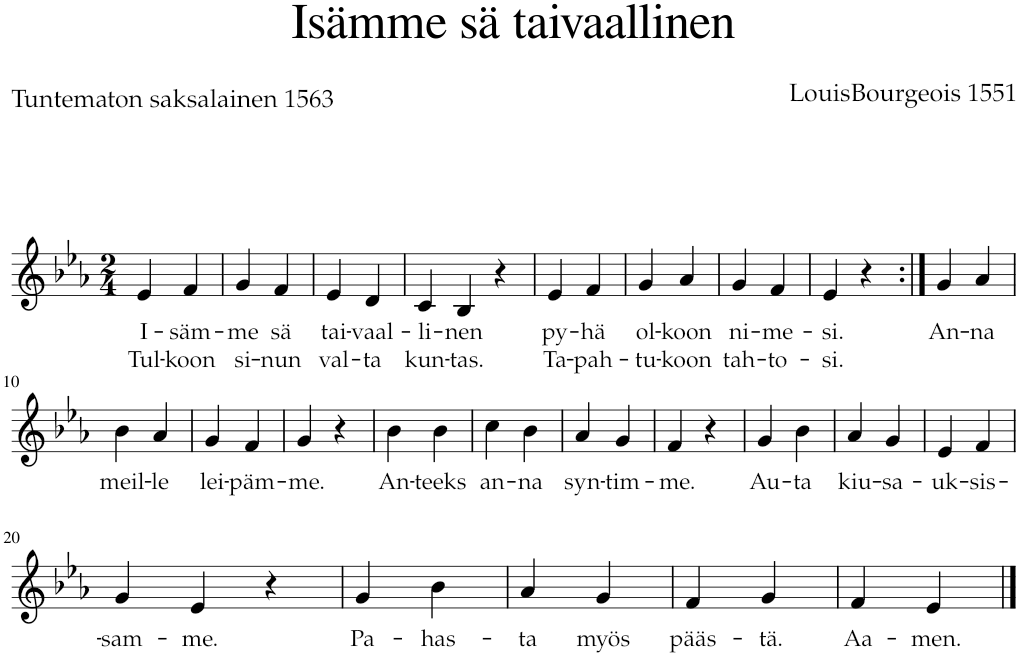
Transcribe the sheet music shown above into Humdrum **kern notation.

**kern	**text	**text
*part1	*part1	*part1
*staff1	*staff1	*staff1
*I"Piano	*	*
*I'Pno.	*	*
*clefG2	*	*
*k[b-e-a-]	*	*
*M2/4	*	*
=1	=1	=1
!	!LO:LY:b	!LO:LY:b
4e-/	I-	Tul-
!	!LO:LY:b	!LO:LY:b
4f/	-säm-	-koon
=2	=2	=2
!	!LO:LY:b	!LO:LY:b
4g/	-me	si-
!	!LO:LY:b	!LO:LY:b
4f/	sä	-nun
=3	=3	=3
!	!LO:LY:b	!LO:LY:b
4e-/	tai-	val-
!	!LO:LY:b	!LO:LY:b
4d/	-vaal-	-ta
=4	=4	=4
!	!LO:LY:b	!LO:LY:b
4c/	-li-	kun-
!	!LO:LY:b	!LO:LY:b
4B-/	-nen	-tas.
4r	.	.
=5	=5	=5
!	!LO:LY:b	!LO:LY:b
4e-/	py-	Ta-
!	!LO:LY:b	!LO:LY:b
4f/	-hä	-pah-
=6	=6	=6
!	!LO:LY:b	!LO:LY:b
4g/	ol-	-tu-
!	!LO:LY:b	!LO:LY:b
4a-/	-koon	-koon
=7	=7	=7
!	!LO:LY:b	!LO:LY:b
4g/	ni-	tah-
!	!LO:LY:b	!LO:LY:b
4f/	-me-	-to-
=8	=8	=8
!	!LO:LY:b	!LO:LY:b
4e-/	-si.	-si.
4r	.	.
=9:|!	=9:|!	=9:|!
!	!LO:LY:b	!
4g/	An-	.
!	!LO:LY:b	!
4a-/	-na	.
!!LO:LB:g=z
=10	=10	=10
!	!LO:LY:b	!
4b-\	meil-	.
!	!LO:LY:b	!
4a-/	-le	.
=11	=11	=11
!	!LO:LY:b	!
4g/	lei-	.
!	!LO:LY:b	!
4f/	-päm-	.
=12	=12	=12
!	!LO:LY:b	!
4g/	-me.	.
4r	.	.
=13	=13	=13
!	!LO:LY:b	!
4b-\	An-	.
!	!LO:LY:b	!
4b-\	-teeks	.
=14	=14	=14
!	!LO:LY:b	!
4cc\	an-	.
!	!LO:LY:b	!
4b-\	-na	.
=15	=15	=15
!	!LO:LY:b	!
4a-/	syn-	.
!	!LO:LY:b	!
4g/	-tim-	.
=16	=16	=16
!	!LO:LY:b	!
4f/	-me.	.
4r	.	.
=17	=17	=17
!	!LO:LY:b	!
4g/	Au-	.
!	!LO:LY:b	!
4b-\	-ta	.
=18	=18	=18
!	!LO:LY:b	!
4a-/	kiu-	.
!	!LO:LY:b	!
4g/	-sa-	.
=19	=19	=19
!	!LO:LY:b	!
4e-/	-uk-	.
!	!LO:LY:b	!
4f/	-sis-	.
!!LO:LB:g=z
=20	=20	=20
!	!LO:LY:b	!
4g/	-sam-	.
!	!LO:LY:b	!
4e-/	-me.	.
4r	.	.
=21	=21	=21
!	!LO:LY:b	!
4g/	Pa-	.
!	!LO:LY:b	!
4b-\	-has-	.
=22	=22	=22
!	!LO:LY:b	!
4a-/	-ta	.
!	!LO:LY:b	!
4g/	myös	.
=23	=23	=23
!	!LO:LY:b	!
4f/	pääs-	.
!	!LO:LY:b	!
4g/	-tä.	.
=24	=24	=24
!	!LO:LY:b	!
4f/	Aa-	.
!	!LO:LY:b	!
4e-/	-men.	.
==	==	==
*-	*-	*-
